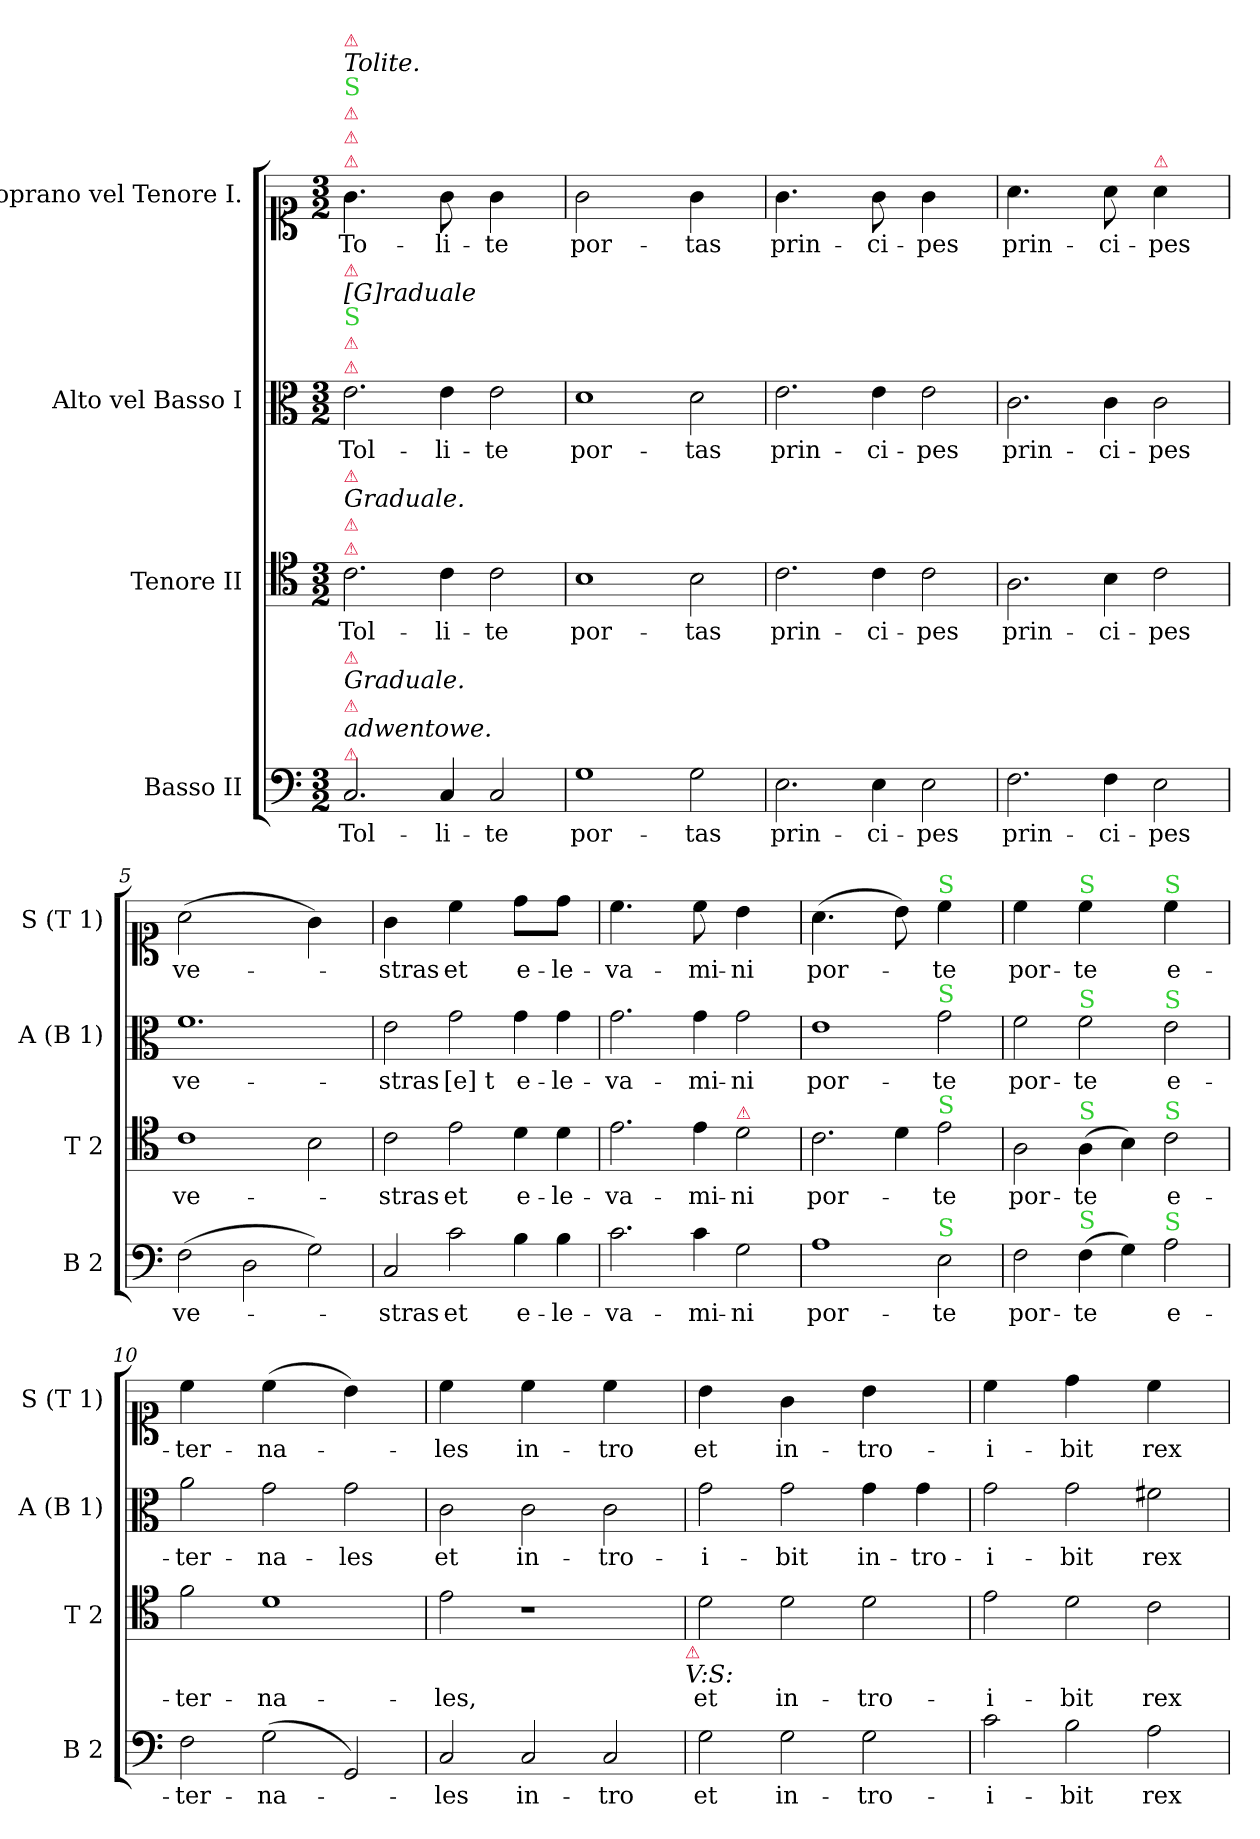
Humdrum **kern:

**kern	**text	**kern	**text	**kern	**text	**kern	**text
*part4	*part4	*part3	*part3	*part2	*part2	*part1	*part1
*staff4	*staff4	*staff3	*staff3	*staff2	*staff2	*staff1	*staff1
*I"Basso II	*	*I"Tenore II	*	*I"Alto vel Basso I	*	*I"Soprano vel Tenore I.	*
*I'B 2	*	*I'T 2	*	*I'A (B 1)	*	*I'S (T 1)	*
*clefF4	*	*clefC4	*	*clefC3	*	*clefC1	*
*k[]	*	*k[]	*	*k[]	*	*k[]	*
*M3/2	*	*M3/2	*	*M3/2	*	*M3/2	*
=1	=1	=1	=1	=1	=1	=1	=1
!	!	!	!	!	!	!LO:TX:a:color=crimson:t=⚠	!
!	!	!	!	!	!	!LO:TX:a:color=crimson:t=⚠	!
!	!	!	!	!	!	!LO:TX:a:color=crimson:t=⚠	!
!	!	!	!	!	!	!LO:TX:a:color=limegreen:t=S	!
!	!	!	!	!	!	!LO:TX:a:i:t=Tolite.	!
!	!	!	!	!	!	!LO:TX:a:color=crimson:t=⚠	!
!	!	!	!	!LO:TX:a:color=crimson:t=⚠	!	!	!
!	!	!	!	!LO:TX:a:color=crimson:t=⚠	!	!	!
!	!	!	!	!LO:TX:a:color=limegreen:t=S	!	!	!
!	!	!	!	!LO:TX:a:i:t=[G]raduale	!	!	!
!	!	!	!	!LO:TX:a:color=crimson:t=⚠	!	!	!
!	!	!LO:TX:a:color=crimson:t=⚠	!	!	!	!	!
!	!	!LO:TX:a:color=crimson:t=⚠	!	!	!	!	!
!	!	!LO:TX:a:i:t=Graduale.	!	!	!	!	!
!	!	!LO:TX:a:color=crimson:t=⚠	!	!	!	!	!
!LO:TX:a:color=crimson:t=⚠	!	!	!	!	!	!	!
!LO:TX:a:i:t=adwentowe.	!	!	!	!	!	!	!
!LO:TX:a:color=crimson:t=⚠	!	!	!	!	!	!	!
!LO:TX:a:i:t=Graduale.	!	!	!	!	!	!	!
!LO:TX:a:color=crimson:t=⚠	!	!	!	!	!	!	!
!	!	!	!	!	!	!LO:N:vis=4.	!
2.C/	Tol-	2.c\	Tol-	2.e\	Tol-	2.g\	To-
!	!	!	!	!	!	!LO:N:vis=8	!
4C/	-li-	4c\	-li-	4e\	-li-	4g\	-li-
!	!	!	!	!	!	!LO:N:vis=4	!
2C/	-te	2c\	-te	2e\	-te	2g\	-te
=2	=2	=2	=2	=2	=2	=2	=2
!	!	!	!	!	!	!LO:N:vis=2	!
1G	por-	1B	por-	1d	por-	1g	por-
!	!	!	!	!	!	!LO:N:vis=4	!
2G\	-tas	2B\	-tas	2d\	-tas	2g\	-tas
=3	=3	=3	=3	=3	=3	=3	=3
!	!	!	!	!	!	!LO:N:vis=4.	!
2.E\	prin-	2.c\	prin-	2.e\	prin-	2.g\	prin-
!	!	!	!	!	!	!LO:N:vis=8	!
4E\	-ci-	4c\	-ci-	4e\	-ci-	4g\	-ci-
!	!	!	!	!	!	!LO:N:vis=4	!
2E\	-pes	2c\	-pes	2e\	-pes	2g\	-pes
=4	=4	=4	=4	=4	=4	=4	=4
!	!	!	!	!	!	!LO:N:vis=4.	!
2.F\	prin-	2.A\	prin-	2.c\	prin-	2.a\	prin-
!	!	!	!	!	!	!LO:N:vis=8	!
4F\	-ci-	4B\	-ci-	4c\	-ci-	4a\	-ci-
!	!	!	!	!	!	!LO:TX:a:color=crimson:t=⚠	!
!	!	!	!	!	!	!LO:N:vis=4	!
2E\	-pes	2c\	-pes	2c\	-pes	2a\	-pes
=5	=5	=5	=5	=5	=5	=5	=5
!	!	!	!	!	!	!LO:N:vis=2	!
(>2F\	ve-	1c	ve-	1.f	ve-	(>1a	ve-
2D\	.	.	.	.	.	.	.
!	!	!	!	!	!	!LO:N:vis=4	!
2G\)	.	2B\	.	.	.	2g\)	.
=6	=6	=6	=6	=6	=6	=6	=6
!	!	!	!	!	!	!LO:N:vis=4	!
2C/	-stras	2c\	-stras	2e\	-stras	2g\	-stras
!	!	!	!	!	!	!LO:N:vis=4	!
2c\	et	2e\	et	2g\	[e]t	2cc\	et
!	!	!	!	!	!	!LO:N:vis=8	!
4B\	e-	4d\	e-	4g\	e-	4dd\L	e-
!	!	!	!	!	!	!LO:N:vis=8	!
4B\	-le-	4d\	-le-	4g\	-le-	4dd\J	-le-
=7	=7	=7	=7	=7	=7	=7	=7
!	!	!	!	!	!	!LO:N:vis=4.	!
2.c\	-va-	2.e\	-va-	2.g\	-va-	2.cc\	-va-
!	!	!	!	!	!	!LO:N:vis=8	!
4c\	-mi-	4e\	-mi-	4g\	-mi-	4cc\	-mi-
!	!	!LO:TX:a:color=crimson:t=⚠	!	!	!	!	!
!	!	!	!	!	!	!LO:N:vis=4	!
2G\	-ni	2d\	-ni	2g\	-ni	2b\	-ni
=8	=8	=8	=8	=8	=8	=8	=8
!	!	!	!	!	!	!LO:N:vis=4.	!
1A	por-	2.c\	por-	1e	por-	(>2.a\	por-
!	!	!	!	!	!	!LO:N:vis=8	!
.	.	4d\	.	.	.	4b\)	.
!	!	!	!	!	!	!LO:TX:a:color=limegreen:t=S	!
!	!	!	!	!LO:TX:a:color=limegreen:t=S	!	!	!
!	!	!LO:TX:a:color=limegreen:t=S	!	!	!	!	!
!LO:TX:a:color=limegreen:t=S	!	!	!	!	!	!	!
!	!	!	!	!	!	!LO:N:vis=4	!
2E\	-te	2e\	-te	2g\	-te	2cc\	-te
=9	=9	=9	=9	=9	=9	=9	=9
!	!	!	!	!	!	!LO:N:vis=4	!
2F\	por-	2A\	por-	2f\	por-	2cc\	por-
!	!	!	!	!	!	!LO:TX:a:color=limegreen:t=S	!
!	!	!	!	!LO:TX:a:color=limegreen:t=S	!	!	!
!	!	!LO:TX:a:color=limegreen:t=S	!	!	!	!	!
!LO:TX:a:color=limegreen:t=S	!	!	!	!	!	!	!
!	!	!	!	!	!	!LO:N:vis=4	!
(>4F\	-te	(>4A\	-te	2f\	-te	2cc\	-te
4G\)	.	4B\)	.	.	.	.	.
!	!	!	!	!	!	!LO:TX:a:color=limegreen:t=S	!
!	!	!	!	!LO:TX:a:color=limegreen:t=S	!	!	!
!	!	!LO:TX:a:color=limegreen:t=S	!	!	!	!	!
!LO:TX:a:color=limegreen:t=S	!	!	!	!	!	!	!
!	!	!	!	!	!	!LO:N:vis=4	!
2A\	e-	2c\	e-	2e\	e-	2cc\	e-
=10	=10	=10	=10	=10	=10	=10	=10
!	!	!	!	!	!	!LO:N:vis=4	!
2F\	-ter-	2f\	-ter-	2a\	-ter-	2cc\	-ter-
!	!	!	!	!	!	!LO:N:vis=4	!
(>2G\	-na-	1d	-na-	2g\	-na-	(>2cc\	-na-
!	!	!	!	!	!	!LO:N:vis=4	!
2GG/)	.	.	.	2g\	-les	2b\)	.
=11	=11	=11	=11	=11	=11	=11	=11
!	!	!	!	!	!	!LO:N:vis=4	!
2C/	-les	2e\	-les,	2c\	et	2cc\	-les
!	!	!	!	!	!	!LO:N:vis=4	!
2C/	in-	1r	.	2c\	in-	2cc\	in-
!	!	!	!	!	!	!LO:N:vis=4	!
2C/	-tro	.	.	2c\	-tro-	2cc\	-tro
!	!	!LO:TX:b:color=crimson:t=⚠	!	!	!	!	!
!	!	!LO:TX:b:i:t=V&colon;S&colon;	!	!	!	!	!
=12	=12	=12	=12	=12	=12	=12	=12
!	!	!	!	!	!	!LO:N:vis=4	!
2G\	et	2d\	et	2g\	-i-	2b\	et
!	!	!	!	!	!	!LO:N:vis=4	!
2G\	in-	2d\	in-	2g\	-bit	2g\	in-
!	!	!	!	!	!	!LO:N:vis=4	!
2G\	-tro-	2d\	-tro-	4g\	in-	2b\	-tro-
.	.	.	.	4g\	-tro-	.	.
=13	=13	=13	=13	=13	=13	=13	=13
!	!	!	!	!	!	!LO:N:vis=4	!
2c\	-i-	2e\	-i-	2g\	-i-	2cc\	-i-
!	!	!	!	!	!	!LO:N:vis=4	!
2B\	-bit	2d\	-bit	2g\	-bit	2dd\	-bit
!	!	!	!	!	!	!LO:N:vis=4	!
2A\	rex	2c\	rex	2f#X\	rex	2cc\	rex
=	=	=	=	=	=	=	=
*-	*-	*-	*-	*-	*-	*-	*-
